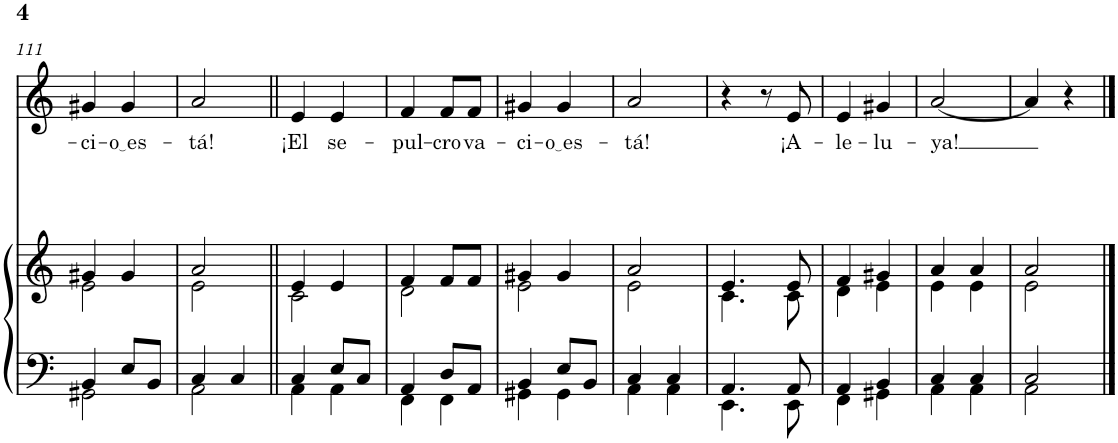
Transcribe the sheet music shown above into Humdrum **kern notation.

**kern	**kern	**harte	**kern	**text
*part2	*part2	*part2	*part1	*part1
*staff3	*staff2	*	*staff1	*staff1
*I"Órgano	*	*	*I"Soprano	*
!!LO:PB:g=z
*clefF4	*clefG2	*	*clefG2	*
*k[]	*k[]	*	*k[]	*
*M2/4	*M2/4	*	*M2/4	*
=111	=111	=111	=111	=111
*^	*^	*	*	*
!	!	!	!	!LO:H:kt=7	!	!LO:LY:b
4BB/	2GG#X\	4g#X/	2e\	E:7	4g#X/	-ci-
!	!	!	!	!	!	!LO:LY:b
8E/L	.	4g#/	.	.	4g#/	o es
8BB/J	.	.	.	.	.	.
=112	=112	=112	=112	=112	=112	=112
!	!	!	!	!LO:H:kt=m	!	!LO:LY:b
4C/	2AA\	2a/	2e\	A:min	2a/	-tá!
4C/	.	.	.	.	.	.
=113||	=113||	=113||	=113||	=113||	=113||	=113||
!	!	!	!	!	!	!LO:LY:b
4C/	4AA\	4e/	2c\	.	4e/	¡El
!	!	!	!	!	!	!LO:LY:b
8E/L	4AA\	4e/	.	.	4e/	se-
8C/J	.	.	.	.	.	.
=114	=114	=114	=114	=114	=114	=114
!	!	!	!	!LO:H:kt=m	!	!LO:LY:b
4AA/	4FF\	4f/	2d\	D:min	4f/	-pul-
!	!	!	!	!	!	!LO:LY:b
8D/L	4FF\	8f/L	.	.	8f/L	-cro
!	!	!	!	!	!	!LO:LY:b
8AA/J	.	8f/J	.	.	8f/J	va-
=115	=115	=115	=115	=115	=115	=115
!	!	!	!	!LO:H:kt=7	!	!LO:LY:b
4BB/	4GG#X\	4g#X/	2e\	E:7	4g#X/	-ci-
!	!	!	!	!	!	!LO:LY:b
8E/L	4GG#\	4g#/	.	.	4g#/	o es
8BB/J	.	.	.	.	.	.
=116	=116	=116	=116	=116	=116	=116
!	!	!	!	!LO:H:kt=m	!	!LO:LY:b
4C/	4AA\	2a/	2e\	A:min	2a/	-tá!
4C/	4AA\	.	.	.	.	.
=117	=117	=117	=117	=117	=117	=117
4.AA/	4.EE\	4.e/	4.c\	.	4r	.
.	.	.	.	.	8r	.
!	!	!	!	!	!	!LO:LY:b
8AA/	8EE\	8e/	8c\	.	8e/	¡A-
=118	=118	=118	=118	=118	=118	=118
!	!	!	!	!LO:H:kt=m	!	!LO:LY:b
4AA/	4FF\	4f/	4d\	D:min	4e/	-le-
!	!	!	!	!LO:H:kt=7	!	!LO:LY:b
4BB/	4GG#X\	4g#X/	4e\	E:7	4g#X/	-lu-
=119	=119	=119	=119	=119	=119	=119
!	!	!	!	!LO:H:kt=m	!	!LO:LY:b
4C/	4AA\	4a/	4e\	A:min	[2a/	-ya!
4C/	4AA\	4a/	4e\	.	.	.
=120	=120	=120	=120	=120	=120	=120
2C/	2AA\	2a/	2e\	.	4a/]	.
.	.	.	.	.	4r	.
*v	*v	*	*	*	*	*
*	*v	*v	*	*	*
==	==	==	==	==
*-	*-	*-	*-	*-
